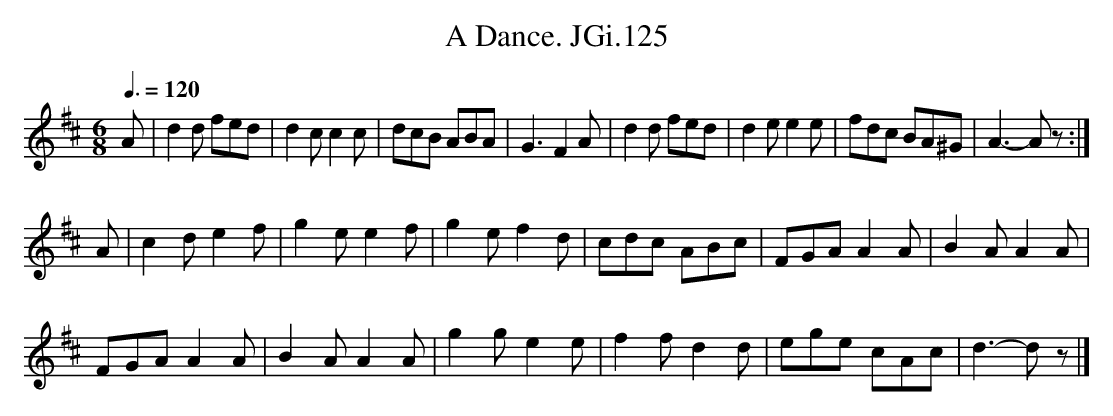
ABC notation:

X:1
T:Dance. JGi.125, A
M:6/8
L:1/8
Q:3/8=120
K:D
A|d2d fed|d2cc2c|dcB ABA|G3F2A|d2d fed|d2ee2e|fdc BA^G|A3-Az:|
A|c2de2f|g2ee2f|g2ef2d|cdc ABc|FGAA2A|B2AA2A|
FGAA2A|B2AA2A|g2ge2e|f2fd2d|ege cAc|d3-dz|]
